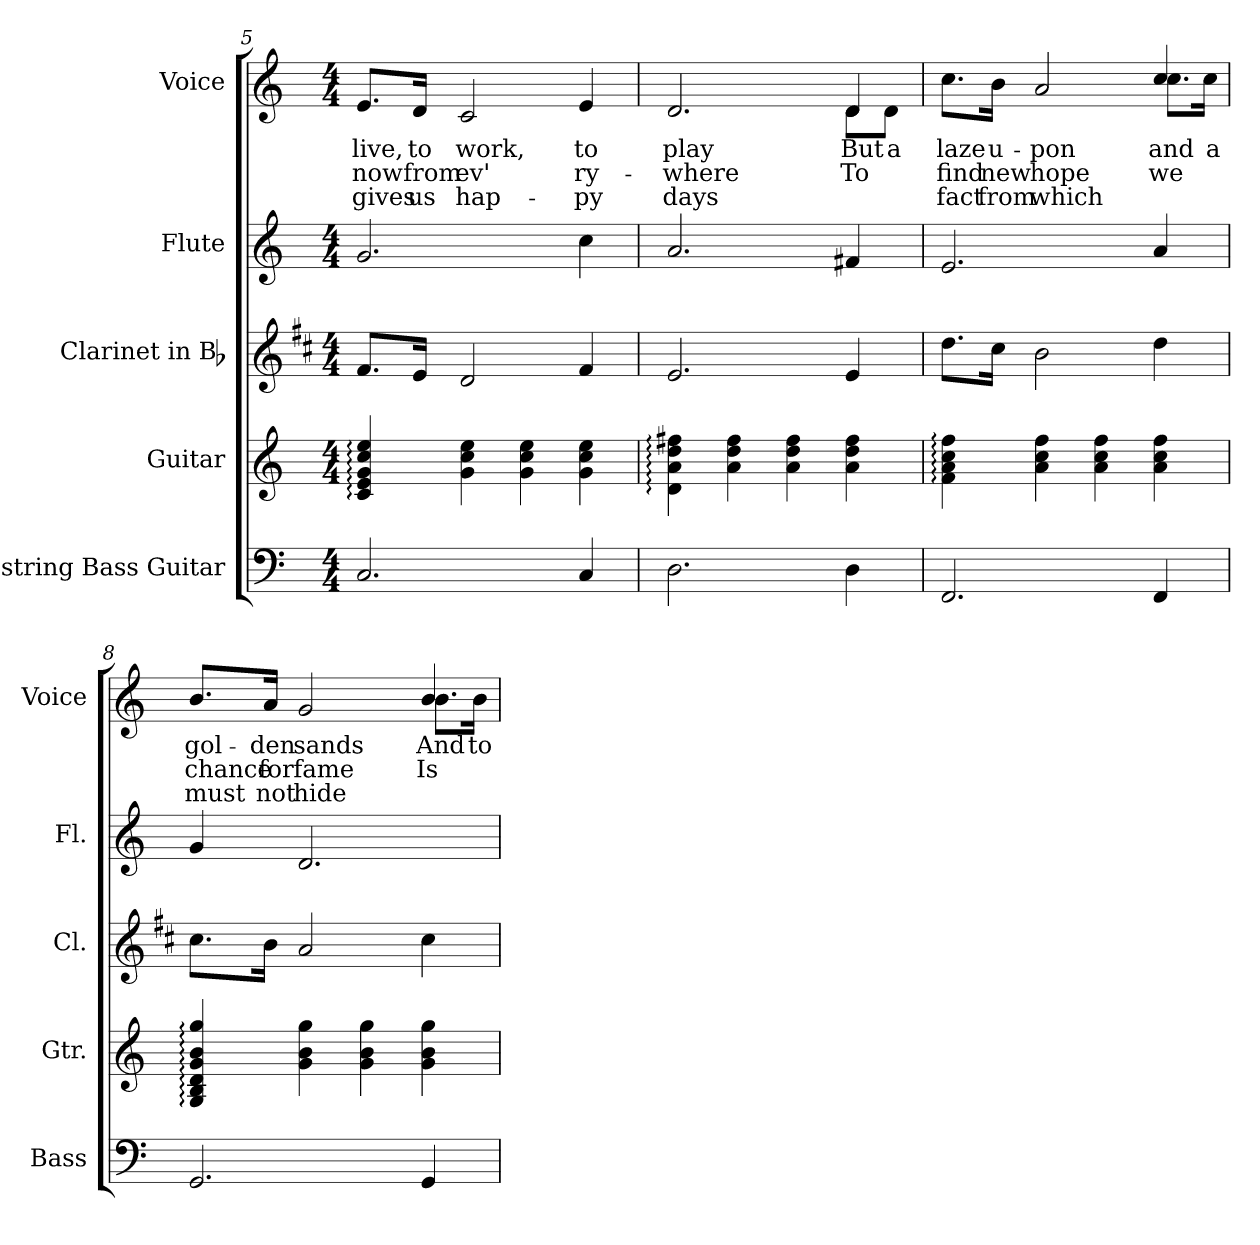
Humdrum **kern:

**kern	**kern	**kern	**kern	**kern	**text	**text	**text
*part5	*part4	*part3	*part2	*part1	*part1	*part1	*part1
*staff5	*staff4	*staff3	*staff2	*staff1	*staff1	*staff1	*staff1
*I"4-string Bass Guitar	*I"Guitar	*I"Clarinet in Bb	*I"Flute	*I"Voice	*	*	*
*I'Bass	*I'Gtr.	*I'Cl.	*I'Fl.	*I'Voice	*	*	*
!!LO:LB:g=z
*clefF4	*clefG2	*clefG2	*clefG2	*clefG2	*	*	*
*ITrd7c12	*ITrd7c12	*ITrd1c2	*	*	*	*	*
*k[]	*k[]	*k[]	*k[]	*k[]	*	*	*
*C:	*C:	*C:	*C:	*C:	*	*	*
*M4/4	*M4/4	*M4/4	*M4/4	*M4/4	*	*	*
=5	=5	=5	=5	=5	=5	=5	=5
!	!	!	!	!	!LO:LY:b:color=#000000	!LO:LY:b:color=#000000	!LO:LY:b:color=#000000
2.CCi/	4Ci/: 4Ei: 4Gi: 4ci: 4ei:	8.ei/L	2.gi/	8.ei/L	live,	now	gives
!	!	!	!	!	!LO:LY:b:color=#000000	!LO:LY:b:color=#000000	!LO:LY:b:color=#000000
.	.	16di/Jk	.	16di/Jk	to	from	us
!	!	!	!	!	!LO:LY:b:color=#000000	!LO:LY:b:color=#000000	!LO:LY:b:color=#000000
.	4Gi\ 4ci 4ei	2ci/	.	2ci/	work,	ev'	hap-
.	4Gi\ 4ci 4ei	.	.	.	.	.	.
!	!	!	!	!	!LO:LY:b:color=#000000	!LO:LY:b:color=#000000	!LO:LY:b:color=#000000
4CCi/	4Gi\ 4ci 4ei	4ei/	4cci\	4ei/	to	ry-	-py
=6	=6	=6	=6	=6	=6	=6	=6
!	!	!	!	!	!LO:LY:b:color=#000000	!LO:LY:b:color=#000000	!LO:LY:b:color=#000000
*	*	*	*	*^	*	*	*
2.DDi\	4Di\: 4Ai: 4di: 4f#Xi:	2.di/	2.ai/	2.di/	2.ryy	play	-where	days
.	4Ai\ 4di 4f#i	.	.	.	.	.	.	.
.	4Ai\ 4di 4f#i	.	.	.	.	.	.	.
!	!	!	!	!	!	!LO:LY:b:color=#000000	!LO:LY:b:color=#000000	!
!	!	!	!	!	!	!LO:LY:b:color=#000000	!	!
4DDi\	4Ai\ 4di 4f#i	4di/	4f#Xi/	4di/	8di\L	But	To	.
!	!	!	!	!	!	!LO:LY:b:color=#000000	!	!
.	.	.	.	.	8di\J	a	.	.
=7	=7	=7	=7	=7	=7	=7	=7	=7
!	!	!	!	!	!	!LO:LY:b:color=#000000	!LO:LY:b:color=#000000	!LO:LY:b:color=#000000
2.FFFi/	4Fi\: 4Ai: 4ci: 4fi:	8.cci\L	2.ei/	8.cci\L	2.ryy	laze	find	fact
!	!	!	!	!	!	!LO:LY:b:color=#000000	!LO:LY:b:color=#000000	!LO:LY:b:color=#000000
.	.	16bi\Jk	.	16bi\Jk	.	u-	new	from
!	!	!	!	!	!	!LO:LY:b:color=#000000	!LO:LY:b:color=#000000	!LO:LY:b:color=#000000
.	4Ai\ 4ci 4fi	2ai\	.	2ai/	.	-pon	hope	which
.	4Ai\ 4ci 4fi	.	.	.	.	.	.	.
!	!	!	!	!	!	!LO:LY:b:color=#000000	!LO:LY:b:color=#000000	!
!	!	!	!	!	!	!LO:LY:b:color=#000000	!	!
4FFFi/	4Ai\ 4ci 4fi	4cci\	4ai/	4cci/	8.cci\L	and	we	.
!	!	!	!	!	!	!LO:LY:b:color=#000000	!	!
.	.	.	.	.	16cci\Jk	a	.	.
=8	=8	=8	=8	=8	=8	=8	=8	=8
!	!	!	!	!	!	!LO:LY:b:color=#000000	!LO:LY:b:color=#000000	!LO:LY:b:color=#000000
2.GGGi/	4GGi/: 4BBi: 4Di: 4Gi: 4Bi: 4gi:	8.bi\L	4gi/	8.bi/L	2.ryy	gol-	chance	must
!	!	!	!	!	!	!LO:LY:b:color=#000000	!LO:LY:b:color=#000000	!LO:LY:b:color=#000000
.	.	16ai\Jk	.	16ai/Jk	.	-den	for	not
!	!	!	!	!	!	!LO:LY:b:color=#000000	!LO:LY:b:color=#000000	!LO:LY:b:color=#000000
.	4Gi\ 4Bi 4gi	2gi/	2.di/	2gi/	.	sands	fame	hide
.	4Gi\ 4Bi 4gi	.	.	.	.	.	.	.
!	!	!	!	!	!	!LO:LY:b:color=#000000	!LO:LY:b:color=#000000	!
!	!	!	!	!	!	!LO:LY:b:color=#000000	!	!
4GGGi/	4Gi\ 4Bi 4gi	4bi\	.	4bi/	8.bi\L	And	Is	.
!	!	!	!	!	!	!LO:LY:b:color=#000000	!	!
.	.	.	.	.	16bi\Jk	to	.	.
*	*	*	*	*v	*v	*	*	*
=	=	=	=	=	=	=	=
*-	*-	*-	*-	*-	*-	*-	*-
